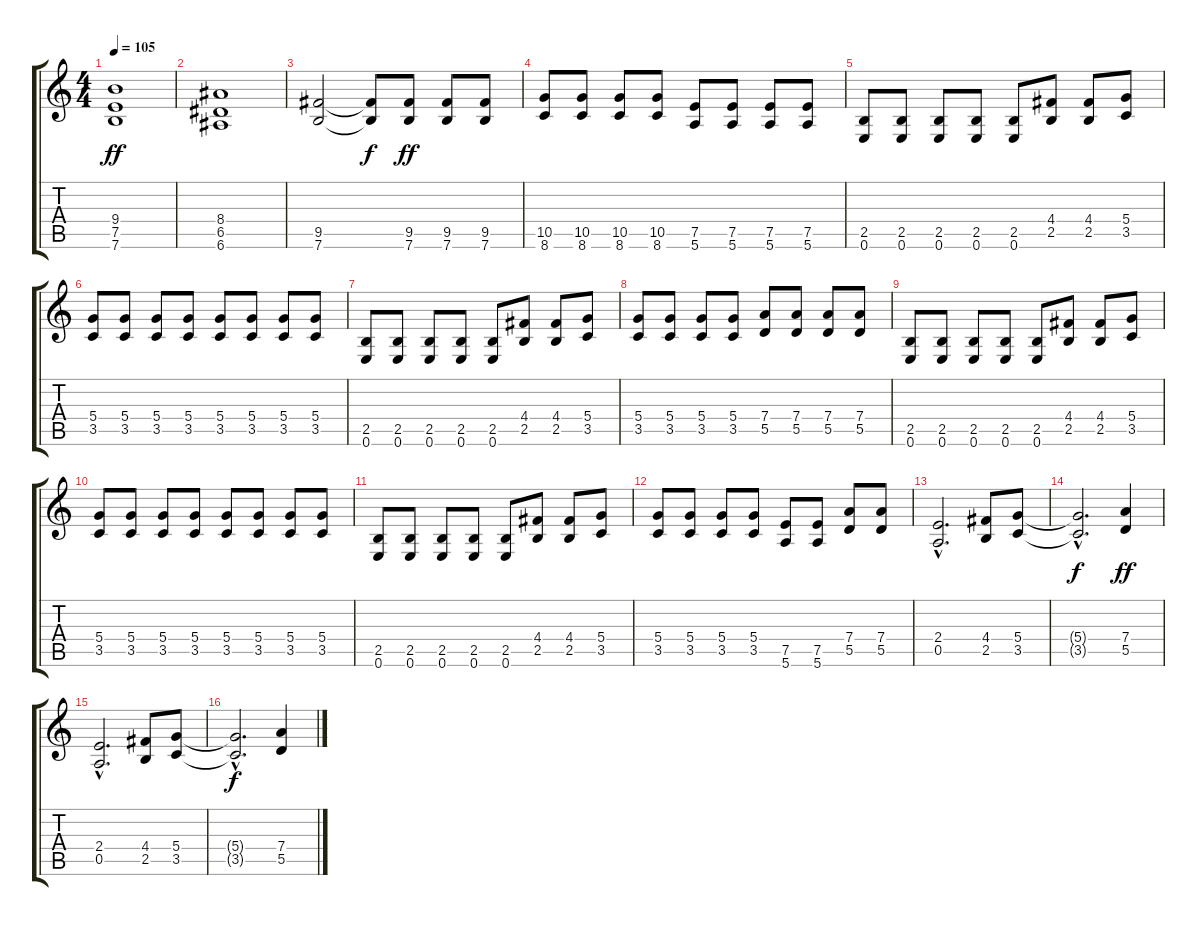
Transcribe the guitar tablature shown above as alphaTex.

\track "" {instrument overdrivenguitar}
\staff {score tabs}
\tuning (E4 B3 G3 D3 A2 E2) {hide}
\ts (4 4)
\tempo 105
\clef g2
\ks c
(9.4 7.5 7.6).1{dy ff} |
(8.4 6.5 6.6).1 |
(9.5 7.6).2 (9.5{t} 7.6{t}).8{dy f} (9.5 7.6).8{dy ff} (9.5 7.6).8 (9.5 7.6).8 |
(10.5 8.6).8 (10.5 8.6).8 (10.5 8.6).8 (10.5 8.6).8 (7.5 5.6).8 (7.5 5.6).8 (7.5 5.6).8 (7.5 5.6).8 |
(2.5 0.6).8 (2.5 0.6).8 (2.5 0.6).8 (2.5 0.6).8 (2.5 0.6).8 (4.4 2.5).8 (4.4 2.5).8 (5.4 3.5).8 |
(5.4 3.5).8 (5.4 3.5).8 (5.4 3.5).8 (5.4 3.5).8 (5.4 3.5).8 (5.4 3.5).8 (5.4 3.5).8 (5.4 3.5).8 |
(2.5 0.6).8 (2.5 0.6).8 (2.5 0.6).8 (2.5 0.6).8 (2.5 0.6).8 (4.4 2.5).8 (4.4 2.5).8 (5.4 3.5).8 |
(5.4 3.5).8 (5.4 3.5).8 (5.4 3.5).8 (5.4 3.5).8 (7.4 5.5).8 (7.4 5.5).8 (7.4 5.5).8 (7.4 5.5).8 |
(2.5 0.6).8 (2.5 0.6).8 (2.5 0.6).8 (2.5 0.6).8 (2.5 0.6).8 (4.4 2.5).8 (4.4 2.5).8 (5.4 3.5).8 |
(5.4 3.5).8 (5.4 3.5).8 (5.4 3.5).8 (5.4 3.5).8 (5.4 3.5).8 (5.4 3.5).8 (5.4 3.5).8 (5.4 3.5).8 |
(2.5 0.6).8 (2.5 0.6).8 (2.5 0.6).8 (2.5 0.6).8 (2.5 0.6).8 (4.4 2.5).8 (4.4 2.5).8 (5.4 3.5).8 |
(5.4 3.5).8 (5.4 3.5).8 (5.4 3.5).8 (5.4 3.5).8 (7.5 5.6).8 (7.5 5.6).8 (7.4 5.5).8 (7.4 5.5).8 |
(2.4{hac} 0.5{hac}).2{d} (4.4 2.5).8 (5.4 3.5).8 |
(5.4{hac t} 3.5{hac t}).2{d dy f} (7.4 5.5).4{dy ff} |
(2.4{hac} 0.5{hac}).2{d} (4.4 2.5).8 (5.4 3.5).8 |
(5.4{hac t} 3.5{hac t}).2{d dy f} (7.4 5.5).4
